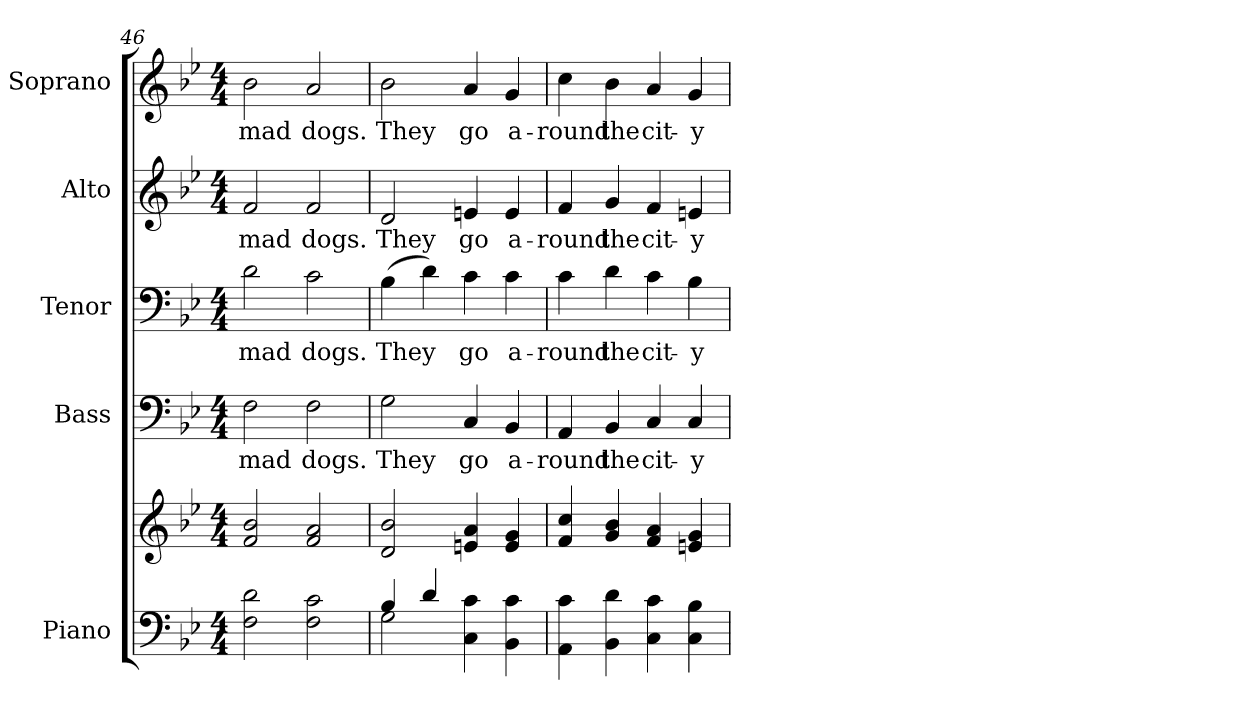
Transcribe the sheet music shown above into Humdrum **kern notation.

**kern	**kern	**kern	**text	**kern	**text	**kern	**text	**kern	**text
*part5	*part5	*part4	*part4	*part3	*part3	*part2	*part2	*part1	*part1
*staff6	*staff5	*staff4	*staff4	*staff3	*staff3	*staff2	*staff2	*staff1	*staff1
*I"Piano	*	*I"Bass	*	*I"Tenor	*	*I"Alto	*	*I"Soprano	*
*I'Pno.	*	*I'B.	*	*I'T.	*	*I'A.	*	*I'S.	*
!!LO:PB:g=z
*clefF4	*clefG2	*clefF4	*	*clefF4	*	*clefG2	*	*clefG2	*
*k[b-e-]	*k[b-e-]	*k[b-e-]	*	*k[b-e-]	*	*k[b-e-]	*	*k[b-e-]	*
*B-:	*B-:	*B-:	*	*B-:	*	*B-:	*	*B-:	*
*M4/4	*M4/4	*M4/4	*	*M4/4	*	*M4/4	*	*M4/4	*
=46	=46	=46	=46	=46	=46	=46	=46	=46	=46
!	!	!	!LO:LY:b:color=#000000	!	!	!	!	!	!
!	!	!	!	!	!LO:LY:b:color=#000000	!	!	!	!
!	!	!	!	!	!	!	!LO:LY:b:color=#000000	!	!
!	!	!	!	!	!	!	!	!	!LO:LY:b:color=#000000
2Fi\ 2di	2fi/ 2b-i	2Fi\	mad	2di\	mad	2fi/	mad	2b-i\	mad
!	!	!	!LO:LY:b:color=#000000	!	!	!	!	!	!
!	!	!	!	!	!LO:LY:b:color=#000000	!	!	!	!
!	!	!	!	!	!	!	!LO:LY:b:color=#000000	!	!
!	!	!	!	!	!	!	!	!	!LO:LY:b:color=#000000
2Fi\ 2ci	2fi/ 2ai	2Fi\	dogs.	2ci\	dogs.	2fi/	dogs.	2ai/	dogs.
=47	=47	=47	=47	=47	=47	=47	=47	=47	=47
*^	*	*	*	*	*	*	*	*	*
!	!	!	!	!LO:LY:b:color=#000000	!	!	!	!	!	!
!	!	!	!	!	!	!LO:LY:b:color=#000000	!	!	!	!
!	!	!	!	!	!	!	!	!LO:LY:b:color=#000000	!	!
!	!	!	!	!	!	!	!	!	!	!LO:LY:b:color=#000000
4B-i/	2Gi\	2di/ 2b-i	2Gi\	They	(4B-i\	They	2di/	They	2b-i\	They
4di/	.	.	.	.	4di\)	.	.	.	.	.
!	!	!	!	!LO:LY:b:color=#000000	!	!	!	!	!	!
!	!	!	!	!	!	!LO:LY:b:color=#000000	!	!	!	!
!	!	!	!	!	!	!	!	!LO:LY:b:color=#000000	!	!
!	!	!	!	!	!	!	!	!	!	!LO:LY:b:color=#000000
4Ci\ 4ci	2ryy	4eni/ 4ai	4Ci/	go	4ci\	go	4eni/	go	4ai/	go
!	!	!	!	!LO:LY:b:color=#000000	!	!	!	!	!	!
!	!	!	!	!	!	!LO:LY:b:color=#000000	!	!	!	!
!	!	!	!	!	!	!	!	!LO:LY:b:color=#000000	!	!
!	!	!	!	!	!	!	!	!	!	!LO:LY:b:color=#000000
4BB-i\ 4ci	.	4ei/ 4gi	4BB-i/	a-	4ci\	a-	4ei/	a-	4gi/	a-
*v	*v	*	*	*	*	*	*	*	*	*
=48	=48	=48	=48	=48	=48	=48	=48	=48	=48
!	!	!	!LO:LY:b:color=#000000	!	!	!	!	!	!
!	!	!	!	!	!LO:LY:b:color=#000000	!	!	!	!
!	!	!	!	!	!	!	!LO:LY:b:color=#000000	!	!
!	!	!	!	!	!	!	!	!	!LO:LY:b:color=#000000
4AAi\ 4ci	4fi/ 4cci	4AAi/	-round	4ci\	-round	4fi/	-round	4cci\	-round
!	!	!	!LO:LY:b:color=#000000	!	!	!	!	!	!
!	!	!	!	!	!LO:LY:b:color=#000000	!	!	!	!
!	!	!	!	!	!	!	!LO:LY:b:color=#000000	!	!
!	!	!	!	!	!	!	!	!	!LO:LY:b:color=#000000
4BB-i\ 4di	4gi/ 4b-i	4BB-i/	the	4di\	the	4gi/	the	4b-i\	the
!	!	!	!LO:LY:b:color=#000000	!	!	!	!	!	!
!	!	!	!	!	!LO:LY:b:color=#000000	!	!	!	!
!	!	!	!	!	!	!	!LO:LY:b:color=#000000	!	!
!	!	!	!	!	!	!	!	!	!LO:LY:b:color=#000000
4Ci\ 4ci	4fi/ 4ai	4Ci/	cit-	4ci\	cit-	4fi/	cit-	4ai/	cit-
!	!	!	!LO:LY:b:color=#000000	!	!	!	!	!	!
!	!	!	!	!	!LO:LY:b:color=#000000	!	!	!	!
!	!	!	!	!	!	!	!LO:LY:b:color=#000000	!	!
!	!	!	!	!	!	!	!	!	!LO:LY:b:color=#000000
4Ci\ 4B-i	4eni/ 4gi	4Ci/	-y	4B-i\	-y	4eni/	-y	4gi/	-y
=	=	=	=	=	=	=	=	=	=
*-	*-	*-	*-	*-	*-	*-	*-	*-	*-
